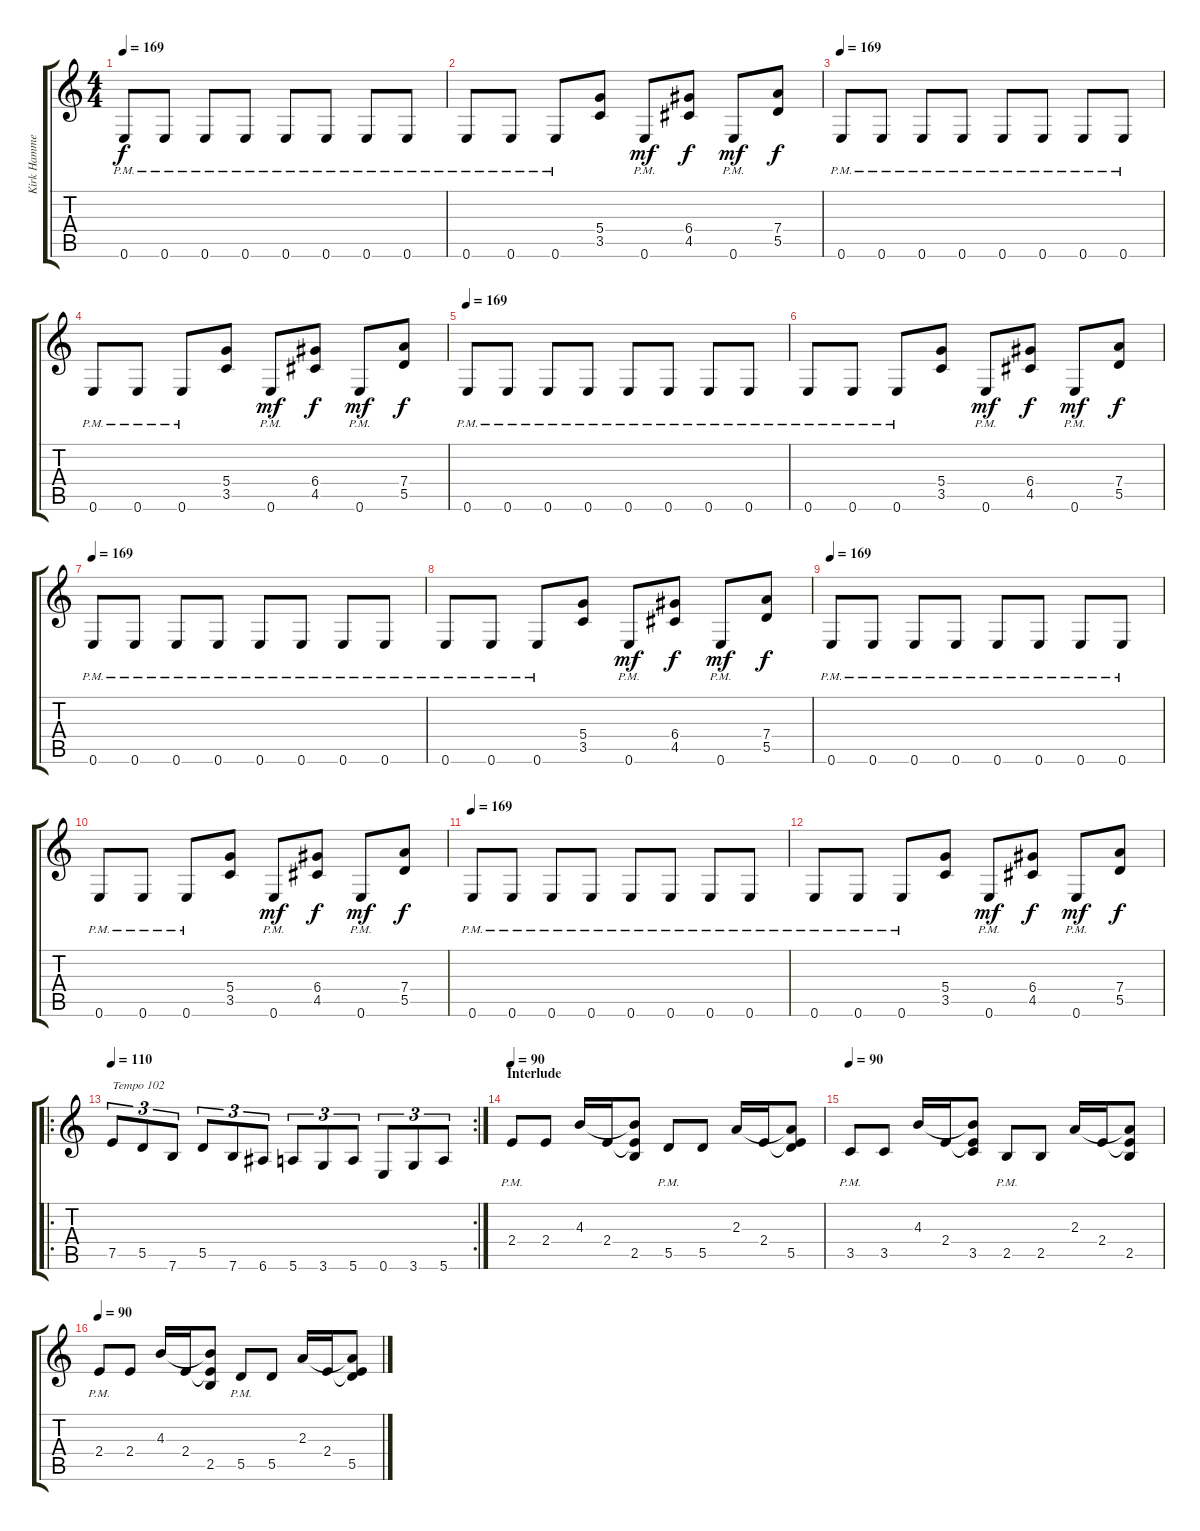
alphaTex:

\track ("Kirk Hammet (Guitar 2)" "Kirk Hamme") {instrument distortionguitar}
\staff {score tabs}
\tuning (E4 B3 G3 D3 A2 E2) {hide}
\ts (4 4)
\tempo 169
\clef g2
\ks c
0.6{pm}.8{dy f} 0.6{pm}.8 0.6{pm}.8 0.6{pm}.8 0.6{pm}.8 0.6{pm}.8 0.6{pm}.8 0.6{pm}.8 |
0.6{pm}.8 0.6{pm}.8 0.6{pm}.8 (5.4 3.5).8 0.6{pm}.8{dy mf} (6.4 4.5).8{dy f} 0.6{pm}.8{dy mf} (7.4 5.5).8{dy f} |
\tempo 169
0.6{pm}.8 0.6{pm}.8 0.6{pm}.8 0.6{pm}.8 0.6{pm}.8 0.6{pm}.8 0.6{pm}.8 0.6{pm}.8 |
0.6{pm}.8 0.6{pm}.8 0.6{pm}.8 (5.4 3.5).8 0.6{pm}.8{dy mf} (6.4 4.5).8{dy f} 0.6{pm}.8{dy mf} (7.4 5.5).8{dy f} |
\tempo 169
0.6{pm}.8 0.6{pm}.8 0.6{pm}.8 0.6{pm}.8 0.6{pm}.8 0.6{pm}.8 0.6{pm}.8 0.6{pm}.8 |
0.6{pm}.8 0.6{pm}.8 0.6{pm}.8 (5.4 3.5).8 0.6{pm}.8{dy mf} (6.4 4.5).8{dy f} 0.6{pm}.8{dy mf} (7.4 5.5).8{dy f} |
\tempo 169
0.6{pm}.8 0.6{pm}.8 0.6{pm}.8 0.6{pm}.8 0.6{pm}.8 0.6{pm}.8 0.6{pm}.8 0.6{pm}.8 |
0.6{pm}.8 0.6{pm}.8 0.6{pm}.8 (5.4 3.5).8 0.6{pm}.8{dy mf} (6.4 4.5).8{dy f} 0.6{pm}.8{dy mf} (7.4 5.5).8{dy f} |
\tempo 169
0.6{pm}.8 0.6{pm}.8 0.6{pm}.8 0.6{pm}.8 0.6{pm}.8 0.6{pm}.8 0.6{pm}.8 0.6{pm}.8 |
0.6{pm}.8 0.6{pm}.8 0.6{pm}.8 (5.4 3.5).8 0.6{pm}.8{dy mf} (6.4 4.5).8{dy f} 0.6{pm}.8{dy mf} (7.4 5.5).8{dy f} |
\tempo 169
0.6{pm}.8 0.6{pm}.8 0.6{pm}.8 0.6{pm}.8 0.6{pm}.8 0.6{pm}.8 0.6{pm}.8 0.6{pm}.8 |
0.6{pm}.8 0.6{pm}.8 0.6{pm}.8 (5.4 3.5).8 0.6{pm}.8{dy mf} (6.4 4.5).8{dy f} 0.6{pm}.8{dy mf} (7.4 5.5).8{dy f} |
\ro
\rc 2
\tempo 110
7.5.8{tu (3 2) txt "Tempo 102"} 5.5.8{tu (3 2)} 7.6.8{tu (3 2)} 5.5.8{tu (3 2)} 7.6.8{tu (3 2)} 6.6.8{tu (3 2)} 5.6.8{tu (3 2)} 3.6.8{tu (3 2)} 5.6.8{tu (3 2)} 0.6.8{tu (3 2)} 3.6.8{tu (3 2)} 5.6.8{tu (3 2)} |
\section ("" "Interlude")
\tempo 90
2.4{pm}.8 2.4.8 4.3.16 2.4.16 (4.3{t} 2.4{t} 2.5).8 5.5{pm}.8 5.5.8 2.3.16 2.4.16 (2.3{t} 2.4{t} 5.5).8 |
\tempo 90
3.5{pm}.8 3.5.8 4.3.16 2.4.16 (4.3{t} 2.4{t} 3.5).8 2.5{pm}.8 2.5.8 2.3.16 2.4.16 (2.3{t} 2.4{t} 2.5).8 |
\tempo 90
2.4{pm}.8 2.4.8 4.3.16 2.4.16 (4.3{t} 2.4{t} 2.5).8 5.5{pm}.8 5.5.8 2.3.16 2.4.16 (2.3{t} 2.4{t} 5.5).8
